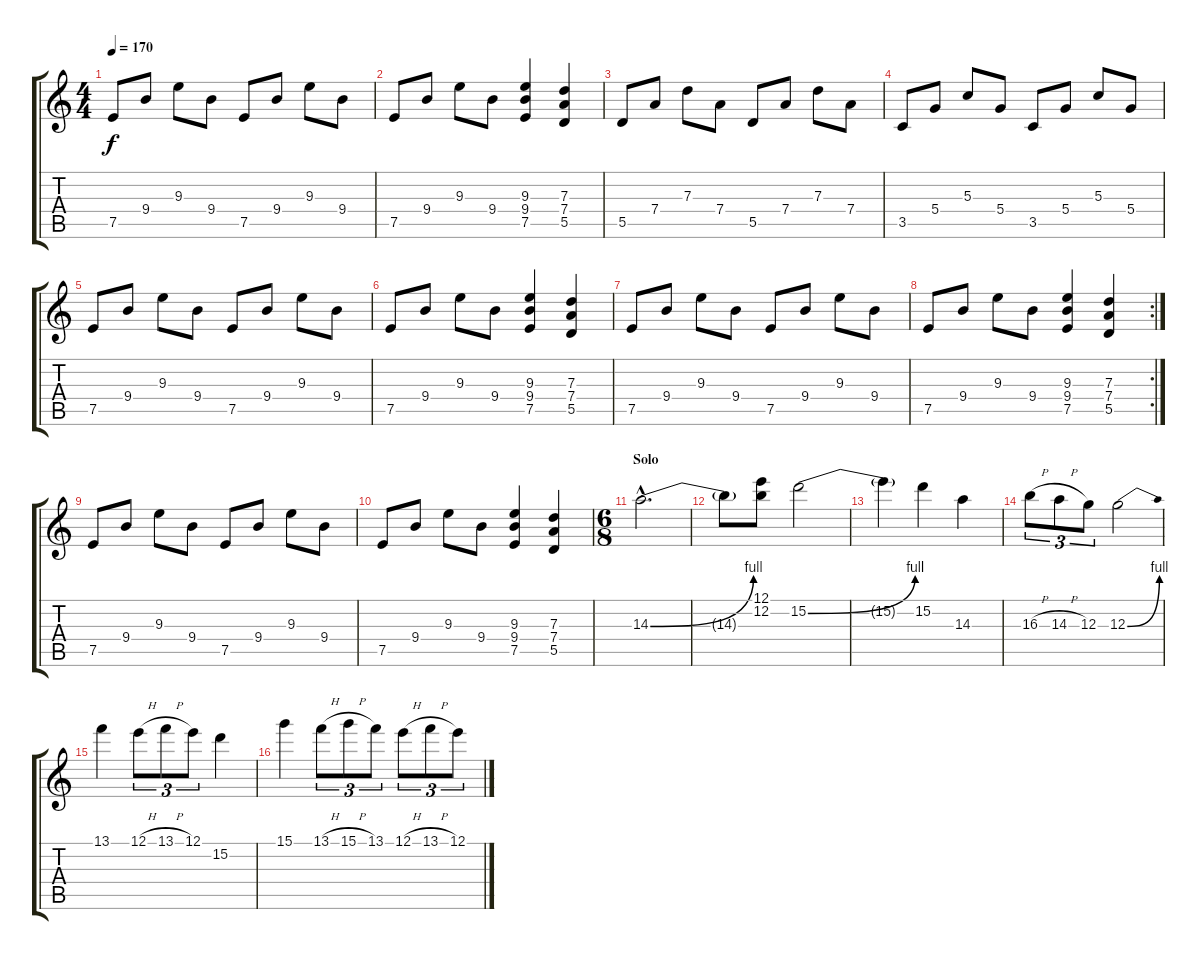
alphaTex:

\track "" {instrument distortionguitar}
\staff {score tabs}
\tuning (E4 B3 G3 D3 A2 E2) {hide}
\ts (4 4)
\tempo 170
\clef g2
\ks c
7.5.8{dy f} 9.4.8 9.3.8 9.4.8 7.5.8 9.4.8 9.3.8 9.4.8 |
7.5.8 9.4.8 9.3.8 9.4.8 (9.3 9.4 7.5).4 (7.3 7.4 5.5).4 |
5.5.8 7.4.8 7.3.8 7.4.8 5.5.8 7.4.8 7.3.8 7.4.8 |
3.5.8 5.4.8 5.3.8 5.4.8 3.5.8 5.4.8 5.3.8 5.4.8 |
7.5.8 9.4.8 9.3.8 9.4.8 7.5.8 9.4.8 9.3.8 9.4.8 |
7.5.8 9.4.8 9.3.8 9.4.8 (9.3 9.4 7.5).4 (7.3 7.4 5.5).4 |
7.5.8 9.4.8 9.3.8 9.4.8 7.5.8 9.4.8 9.3.8 9.4.8 |
\rc 2
7.5.8 9.4.8 9.3.8 9.4.8 (9.3 9.4 7.5).4 (7.3 7.4 5.5).4 |
7.5.8 9.4.8 9.3.8 9.4.8 7.5.8 9.4.8 9.3.8 9.4.8 |
7.5.8 9.4.8 9.3.8 9.4.8 (9.3 9.4 7.5).4 (7.3 7.4 5.5).4 |
\ts (6 8)
\section ("" "Solo")
14.3{be (bend 0 0 60 4) hac}.2{d} |
14.3{t}.8 (12.1 12.2).8 15.2{be (bend 0 0 60 4)}.2 |
15.2{t}.4 15.2.4 14.3.4 |
16.3{h}.8{tu (3 2)} 14.3{h}.8{tu (3 2)} 12.3.8{tu (3 2)} 12.3{be (bend 0 0 60 4)}.2 |
13.1.4 12.1{h}.8{tu (3 2)} 13.1{h}.8{tu (3 2)} 12.1.8{tu (3 2)} 15.2.4 |
15.1.4 13.1{h}.8{tu (3 2)} 15.1{h}.8{tu (3 2)} 13.1.8{tu (3 2)} 12.1{h}.8{tu (3 2)} 13.1{h}.8{tu (3 2)} 12.1.8{tu (3 2)}
